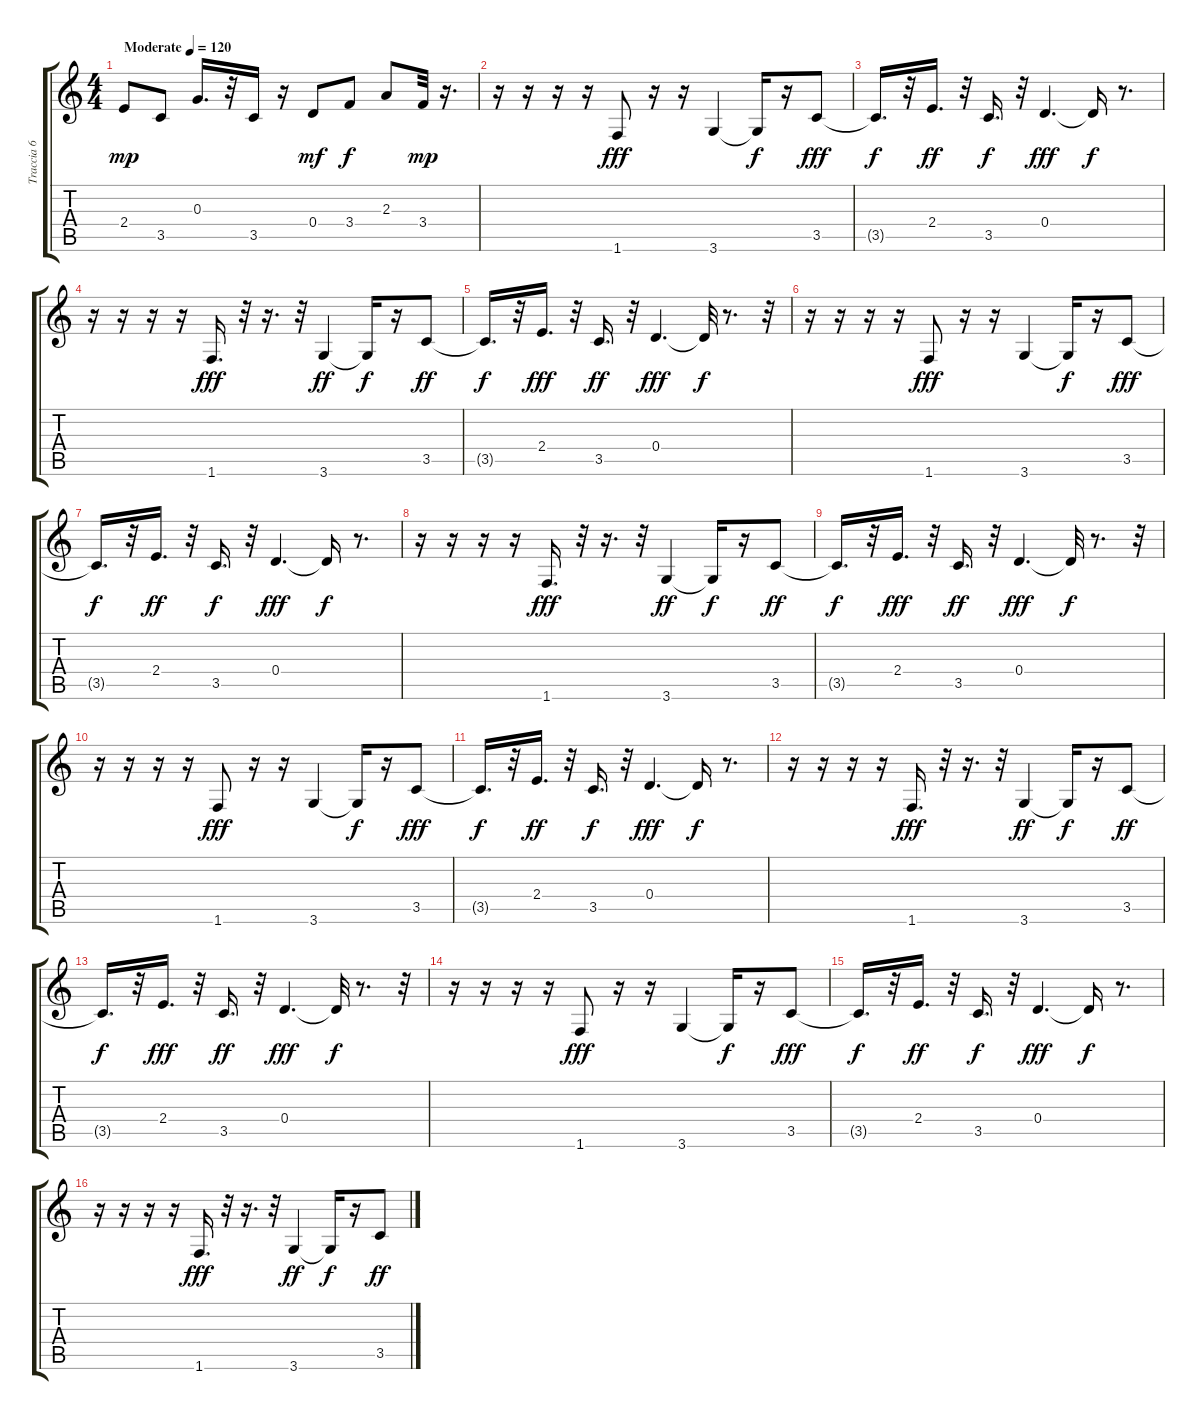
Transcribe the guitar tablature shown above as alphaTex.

\track ("Traccia 6" "Traccia 6") {instrument electricguitarjazz}
\staff {score tabs}
\tuning (E4 B3 G3 D3 A2 E2) {hide}
\ts (4 4)
\tempo (120 "Moderate")
\clef g2
\ks c
2.4.8{dy mp instrument electricguitarjazz} 3.5.8 0.3.16{d} r.32 3.5.16 r.16 0.4.8{dy mf} 3.4.8{dy f} 2.3.8 3.4.32{dy mp} r.16{d} |
r.16 r.16 r.16 r.16 1.6.8{dy fff} r.16 r.16 3.6.4 3.6{t}.16{dy f} r.16 3.5.8{dy fff} |
3.5{t}.16{d dy f} r.32 2.4.16{d dy ff} r.32 3.5.16{d dy f} r.32 0.4.4{d dy fff} 0.4{t}.16{dy f} r.8{d} |
r.16 r.16 r.16 r.16 1.6.16{d dy fff} r.32 r.16{d} r.32 3.6.4{dy ff} 3.6{t}.16{dy f} r.16 3.5.8{dy ff} |
3.5{t}.16{d dy f} r.32 2.4.16{d dy fff} r.32 3.5.16{d dy ff} r.32 0.4.4{d dy fff} 0.4{t}.32{dy f} r.8{d} r.32 |
r.16 r.16 r.16 r.16 1.6.8{dy fff} r.16 r.16 3.6.4 3.6{t}.16{dy f} r.16 3.5.8{dy fff} |
3.5{t}.16{d dy f} r.32 2.4.16{d dy ff} r.32 3.5.16{d dy f} r.32 0.4.4{d dy fff} 0.4{t}.16{dy f} r.8{d} |
r.16 r.16 r.16 r.16 1.6.16{d dy fff} r.32 r.16{d} r.32 3.6.4{dy ff} 3.6{t}.16{dy f} r.16 3.5.8{dy ff} |
3.5{t}.16{d dy f} r.32 2.4.16{d dy fff} r.32 3.5.16{d dy ff} r.32 0.4.4{d dy fff} 0.4{t}.32{dy f} r.8{d} r.32 |
r.16 r.16 r.16 r.16 1.6.8{dy fff} r.16 r.16 3.6.4 3.6{t}.16{dy f} r.16 3.5.8{dy fff} |
3.5{t}.16{d dy f} r.32 2.4.16{d dy ff} r.32 3.5.16{d dy f} r.32 0.4.4{d dy fff} 0.4{t}.16{dy f} r.8{d} |
r.16 r.16 r.16 r.16 1.6.16{d dy fff} r.32 r.16{d} r.32 3.6.4{dy ff} 3.6{t}.16{dy f} r.16 3.5.8{dy ff} |
3.5{t}.16{d dy f} r.32 2.4.16{d dy fff} r.32 3.5.16{d dy ff} r.32 0.4.4{d dy fff} 0.4{t}.32{dy f} r.8{d} r.32 |
r.16 r.16 r.16 r.16 1.6.8{dy fff} r.16 r.16 3.6.4 3.6{t}.16{dy f} r.16 3.5.8{dy fff} |
3.5{t}.16{d dy f} r.32 2.4.16{d dy ff} r.32 3.5.16{d dy f} r.32 0.4.4{d dy fff} 0.4{t}.16{dy f} r.8{d} |
r.16 r.16 r.16 r.16 1.6.16{d dy fff} r.32 r.16{d} r.32 3.6.4{dy ff} 3.6{t}.16{dy f} r.16 3.5.8{dy ff}
